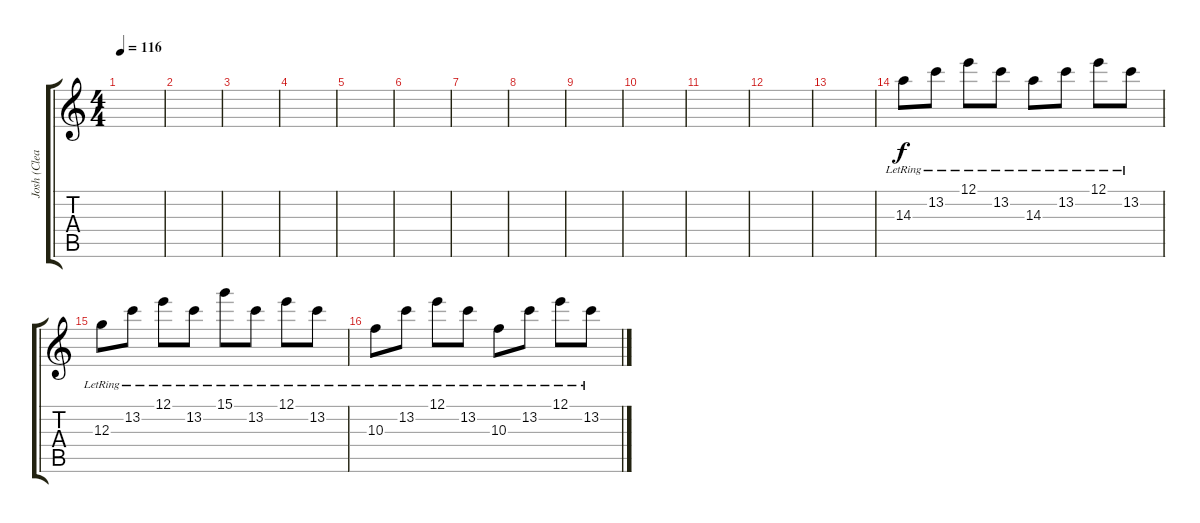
\track ("Josh (Clean)" "Josh (Clea") {instrument electricguitarjazz}
\staff {score tabs}
\tuning (E4 B3 G3 D3 A2 D2) {hide}
\ts (4 4)
\tempo 116
\clef g2
\ks c
|
|
|
|
|
|
|
|
|
|
|
|
|
14.3{lr}.8 13.2{lr}.8 12.1{lr}.8 13.2{lr}.8 14.3{lr}.8 13.2{lr}.8 12.1{lr}.8 13.2{lr}.8 |
12.3{lr}.8 13.2{lr}.8 12.1{lr}.8 13.2{lr}.8 15.1{lr}.8 13.2{lr}.8 12.1{lr}.8 13.2{lr}.8 |
10.3{lr}.8 13.2{lr}.8 12.1{lr}.8 13.2{lr}.8 10.3{lr}.8 13.2{lr}.8 12.1{lr}.8 13.2{lr}.8
